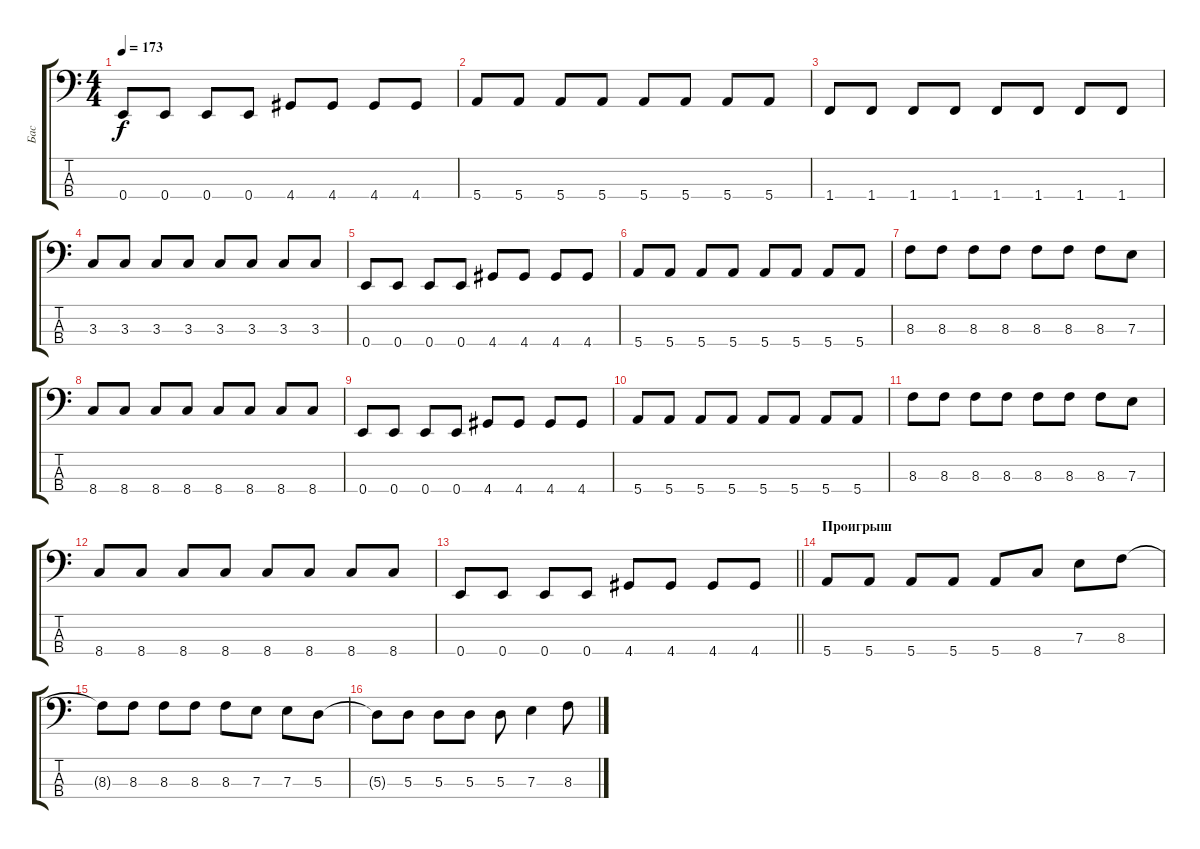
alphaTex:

\track ("Бас" "Бас") {instrument electricbassfinger}
\staff {score tabs}
\tuning (G2 D2 A1 E1) {hide}
\ts (4 4)
\tempo 173
\clef f4
\ks c
0.4.8{dy f} 0.4.8 0.4.8 0.4.8 4.4.8 4.4.8 4.4.8 4.4.8 |
5.4.8 5.4.8 5.4.8 5.4.8 5.4.8 5.4.8 5.4.8 5.4.8 |
1.4.8 1.4.8 1.4.8 1.4.8 1.4.8 1.4.8 1.4.8 1.4.8 |
3.3.8 3.3.8 3.3.8 3.3.8 3.3.8 3.3.8 3.3.8 3.3.8 |
0.4.8 0.4.8 0.4.8 0.4.8 4.4.8 4.4.8 4.4.8 4.4.8 |
5.4.8 5.4.8 5.4.8 5.4.8 5.4.8 5.4.8 5.4.8 5.4.8 |
8.3.8 8.3.8 8.3.8 8.3.8 8.3.8 8.3.8 8.3.8 7.3.8 |
8.4.8 8.4.8 8.4.8 8.4.8 8.4.8 8.4.8 8.4.8 8.4.8 |
0.4.8 0.4.8 0.4.8 0.4.8 4.4.8 4.4.8 4.4.8 4.4.8 |
5.4.8 5.4.8 5.4.8 5.4.8 5.4.8 5.4.8 5.4.8 5.4.8 |
8.3.8 8.3.8 8.3.8 8.3.8 8.3.8 8.3.8 8.3.8 7.3.8 |
8.4.8 8.4.8 8.4.8 8.4.8 8.4.8 8.4.8 8.4.8 8.4.8 |
\barLineRight lightlight
0.4.8 0.4.8 0.4.8 0.4.8 4.4.8 4.4.8 4.4.8 4.4.8 |
\section ("" "Проигрыш")
5.4.8 5.4.8 5.4.8 5.4.8 5.4.8 8.4.8 7.3.8 8.3.8 |
8.3{t}.8 8.3.8 8.3.8 8.3.8 8.3.8 7.3.8 7.3.8 5.3.8 |
5.3{t}.8 5.3.8 5.3.8 5.3.8 5.3.8 7.3.4 8.3.8
